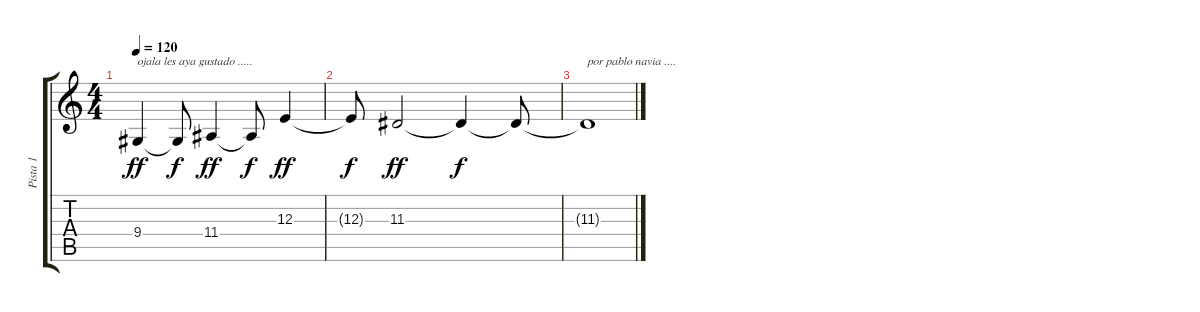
\track ("Pista 1" "Pista 1") {instrument honkytonkpiano}
\staff {score tabs}
\tuning (Db4 Ab3 E3 B2 Gb2 B1) {hide}
\ts (4 4)
\tempo 120
\clef g2
\ks c
9.4.4{txt "ojala les aya gustado ....." dy ff} 9.4{t}.8{dy f} 11.4.4{dy ff} 11.4{t}.8{dy f} 12.3.4{dy ff} |
12.3{t}.8{dy f} 11.3.2{dy ff} 11.3{t}.4{dy f} 11.3{t}.8 |
11.3{t}.1{txt "por pablo navia ...."}
